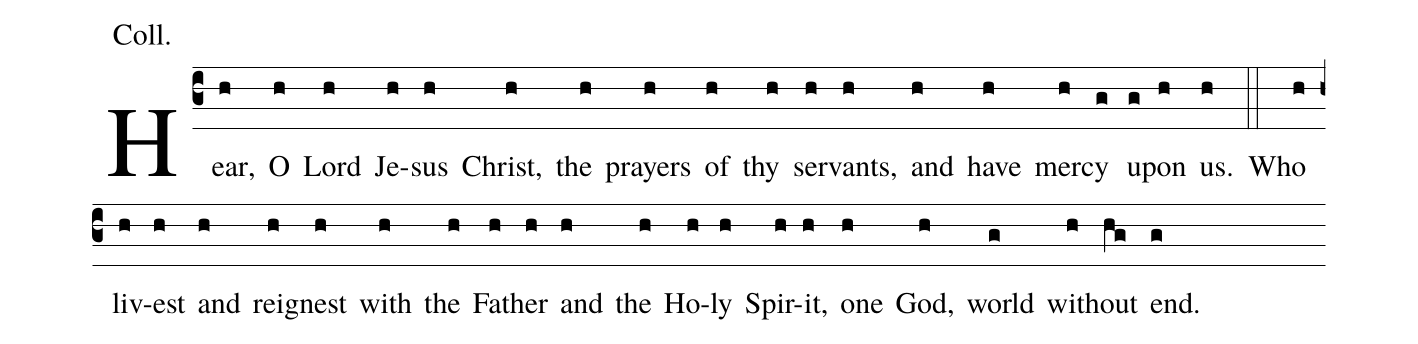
annotation: Coll.;
%%
(c3) Hear,(h) O(h) Lord(h) Je(h)sus(h) Christ,(h) the(h) prayers(h) of(h) thy(h) ser(h)vants,(h) and(h) have(h) mer(h)cy(g) u(g)pon(h) us.(h) (::) Who(h) liv(h)est(h) and(h) reign(h)est(h) with(h) the(h) Fa(h)ther(h) and(h) the(h) Ho(h)ly(h) Spir(h)it,(h) one(h) God,(h) world(g) with(h)out(hg) end.(g)
